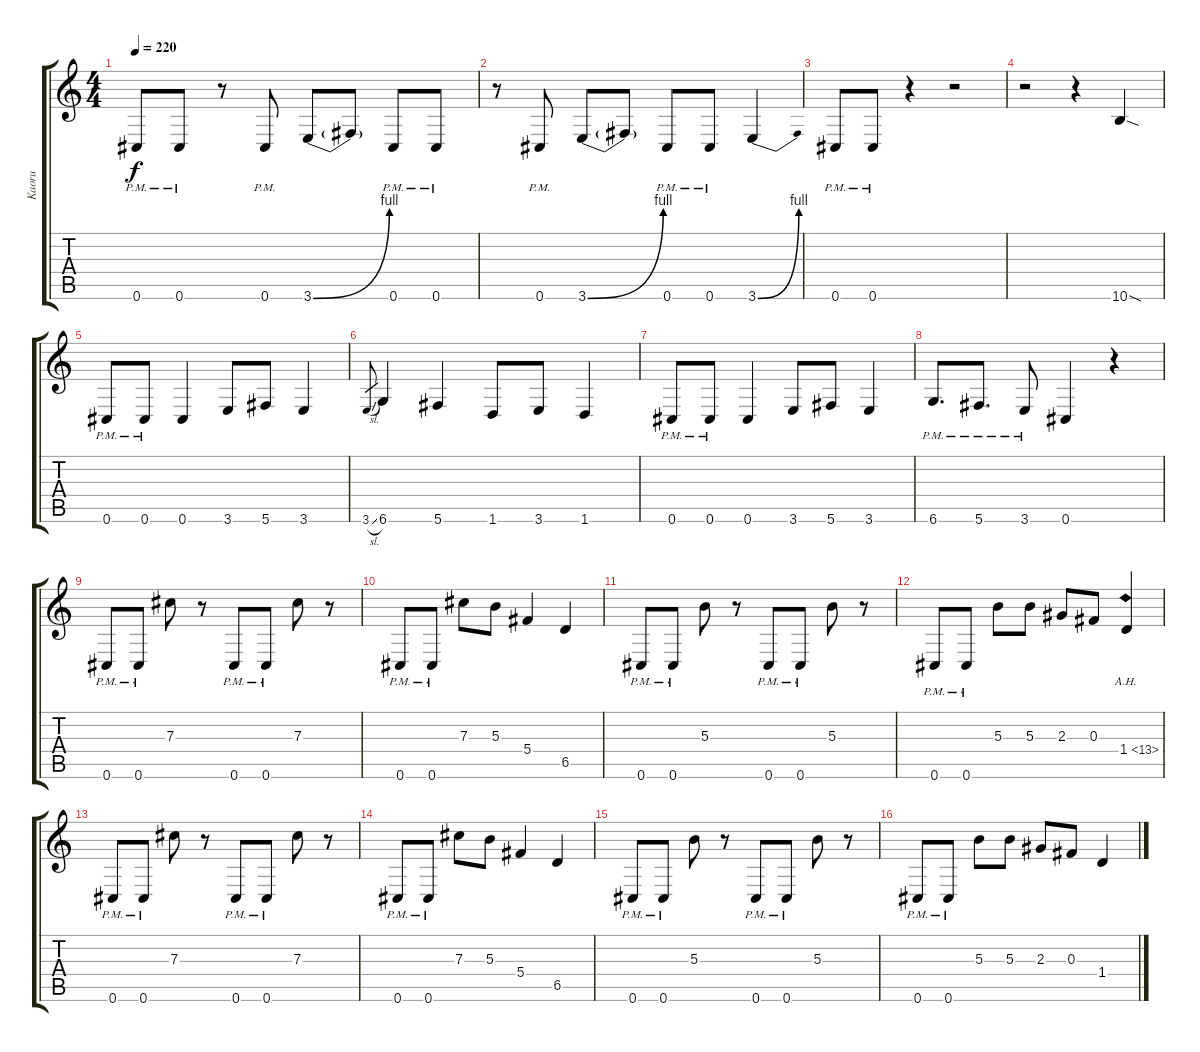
\track ("Kaoru" "Kaoru") {instrument distortionguitar}
\staff {score tabs}
\tuning (Eb4 Bb3 Gb3 Db3 Ab2 Db2) {hide}
\ts (4 4)
\tempo 220
\clef g2
\ks c
0.6{pm}.8{dy f instrument distortionguitar} 0.6{pm}.8 r.8 0.6{pm}.8 3.6{be (bend 0 0 60 4)}.8 3.6{t}.8 0.6{pm}.8 0.6{pm}.8 |
r.8 0.6{pm}.8 3.6{be (bend 0 0 60 4)}.8 3.6{t}.8 0.6{pm}.8 0.6{pm}.8 3.6{be (bend 0 0 60 4)}.4 |
0.6{pm}.8 0.6{pm}.8 r.4 r.2 |
r.2 r.4 10.6{sod}.4 |
0.6{pm}.8 0.6{pm}.8 0.6.4 3.6.8 5.6.8 3.6.4 |
3.6{sl}.8{gr} 6.6.4 5.6.4 1.6.8 3.6.8 1.6.4 |
0.6{pm}.8 0.6{pm}.8 0.6.4 3.6.8 5.6.8 3.6.4 |
6.6{pm}.8{d} 5.6{pm}.8{d} 3.6{pm}.8 0.6.4 r.4 |
0.6{pm}.8 0.6{pm}.8 7.3.8 r.8 0.6{pm}.8 0.6{pm}.8 7.3.8 r.8 |
0.6{pm}.8 0.6{pm}.8 7.3.8 5.3.8 5.4.4 6.5.4 |
0.6{pm}.8 0.6{pm}.8 5.3.8 r.8 0.6{pm}.8 0.6{pm}.8 5.3.8 r.8 |
0.6{pm}.8 0.6{pm}.8 5.3.8 5.3.8 2.3.8 0.3.8 1.4{ah 12}.4 |
0.6{pm}.8 0.6{pm}.8 7.3.8 r.8 0.6{pm}.8 0.6{pm}.8 7.3.8 r.8 |
0.6{pm}.8 0.6{pm}.8 7.3.8 5.3.8 5.4.4 6.5.4 |
0.6{pm}.8 0.6{pm}.8 5.3.8 r.8 0.6{pm}.8 0.6{pm}.8 5.3.8 r.8 |
0.6{pm}.8 0.6{pm}.8 5.3.8 5.3.8 2.3.8 0.3.8 1.4.4
